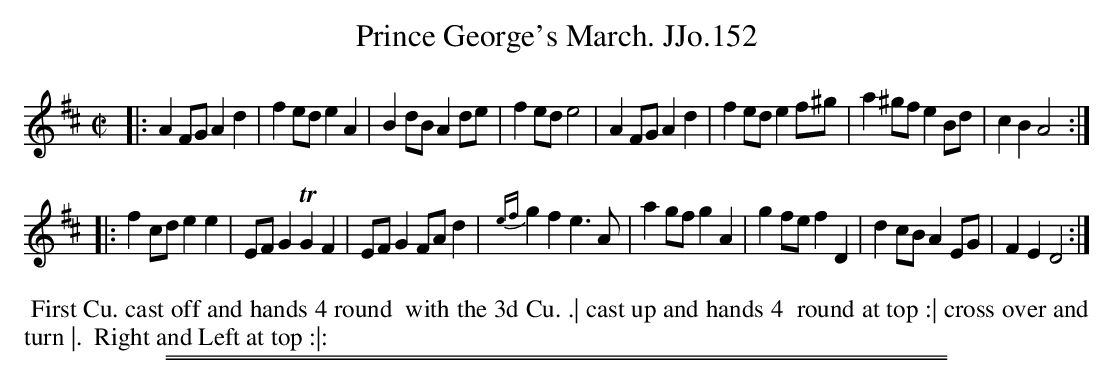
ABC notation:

X:1
T: Prince George's March. JJo.152
M:C|
L:1/8
K:D
|:\
A2FG A2d2 | f2ed e2A2 | B2dB A2de | f2ed e4 |\
A2FG A2d2 | f2ed e2f^g | a2^gf e2Bd | c2B2 A4 :|
|:\
f2cd e2e2 | EFG2 TG2F2 | EFG2 FAd2 | {ef}g2f2 e3A |\
a2gf g2A2 | g2fe f2D2 | d2cB A2EG | F2E2 D4 :|
